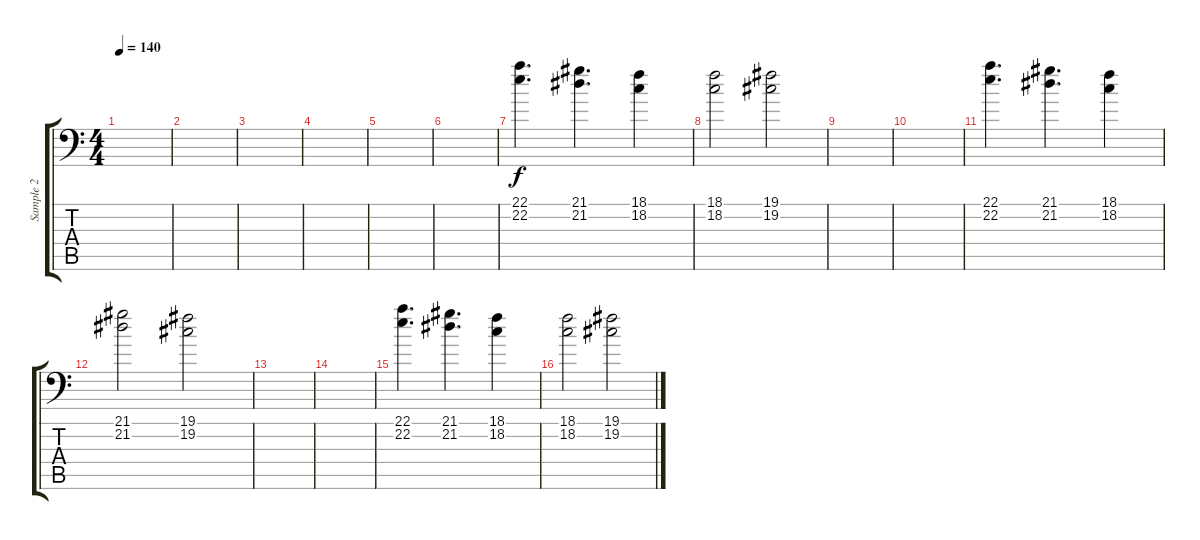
\track ("Sample 2" "Sample 2") {instrument stringensemble1}
\staff {score tabs}
\tuning (B3 Gb3 D3 A2 E2 A1) {hide}
\ts (4 4)
\tempo 140
\clef f4
\ks c
|
|
|
|
|
|
(22.1 22.2).4{d} (21.1 21.2).4{d} (18.1 18.2).4 |
(18.1 18.2).2 (19.1 19.2).2 |
|
|
(22.1 22.2).4{d} (21.1 21.2).4{d} (18.1 18.2).4 |
(21.1 21.2).2 (19.1 19.2).2 |
|
|
(22.1 22.2).4{d} (21.1 21.2).4{d} (18.1 18.2).4 |
(18.1 18.2).2 (19.1 19.2).2
